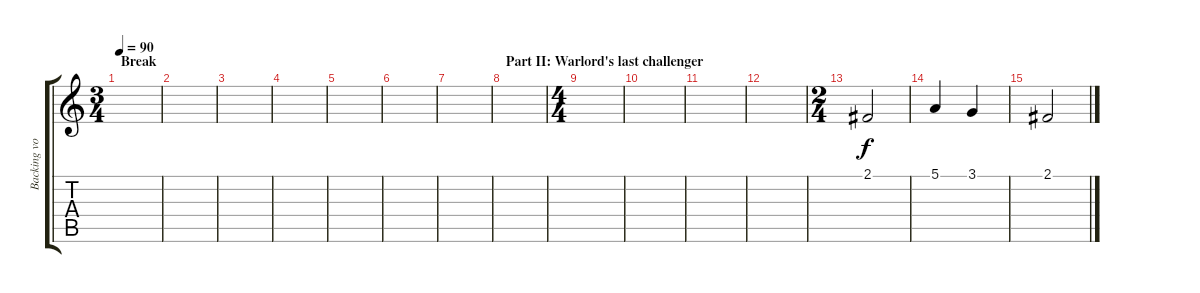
\track ("Backing vocals + effects" "Backing vo") {instrument choiraahs}
\staff {score tabs}
\tuning (E4 B3 G3 D3 A2 E2) {hide}
\ts (3 4)
\section ("" "Break")
\tempo 90
\clef g2
\ks c
|
|
|
|
|
|
|
\section ("" "Part II: Warlord's last challenger")
|
\ts (4 4)
|
|
|
|
\ts (2 4)
2.1.2{volume 13 instrument choiraahs} |
5.1.4 3.1.4 |
2.1.2
